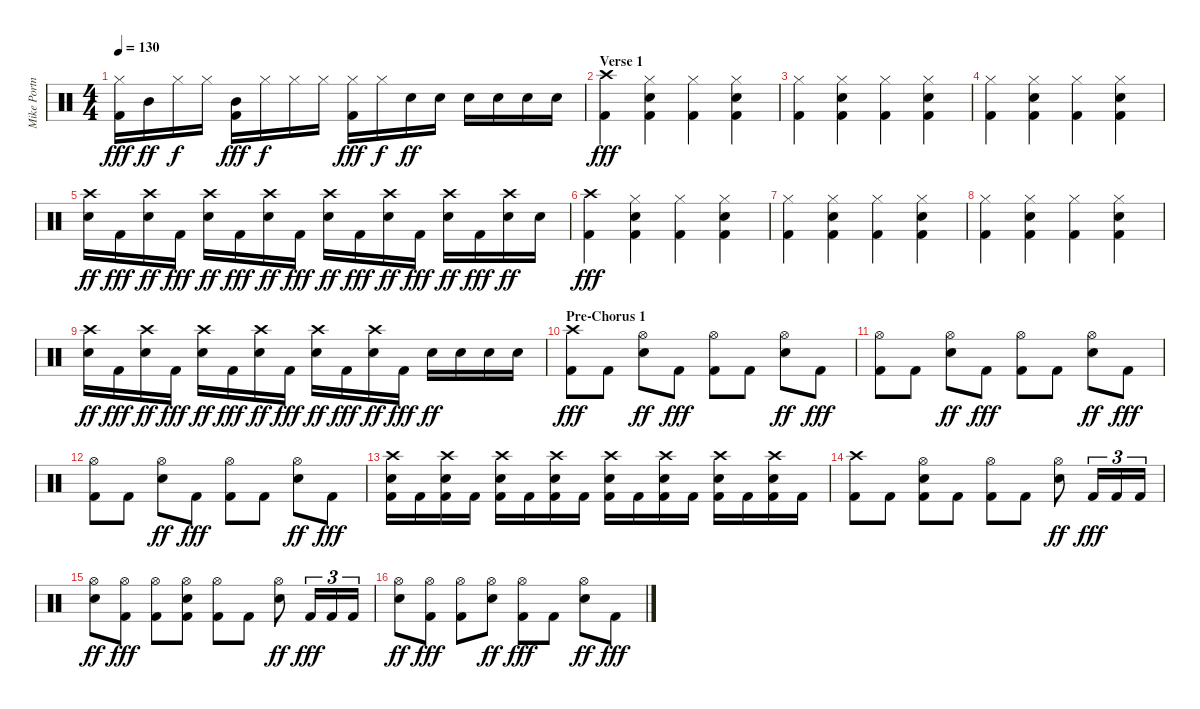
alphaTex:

\track ("Mike Portnoy" "Mike Portn") {instrument percussion}
\staff {score}
\articulation defaults
\ts (4 4)
\tempo 130
\clef neutral
\ks c
("Hi-Hat (closed)" "Kick (hit) 2").16{dy fff} "Mid Tom (hit)".16{dy ff} "Hi-Hat (closed)".16{dy f} "Hi-Hat (closed)".16 ("Mid Tom (hit)" "Kick (hit) 2").16{dy fff} "Hi-Hat (closed)".16{dy f} "Hi-Hat (closed)".16 "Hi-Hat (closed)".16 ("Hi-Hat (closed)" "Kick (hit) 2").16{dy fff} "Hi-Hat (closed)".16{dy f} "Snare (hit) 2".16{dy ff} "Snare (hit) 2".16 "Snare (hit) 2".16 "Snare (hit) 2".16 "Snare (hit) 2".16 "Snare (hit) 2".16 |
\section ("" "Verse 1")
("Crash high (hit)" "Kick (hit) 2").4{dy fff} ("Hi-Hat (closed)" "Snare (hit) 2" "Kick (hit) 2").4 ("Hi-Hat (closed)" "Kick (hit) 2").4 ("Hi-Hat (closed)" "Snare (hit) 2" "Kick (hit) 2").4 |
("Hi-Hat (closed)" "Kick (hit) 2").4 ("Hi-Hat (closed)" "Snare (hit) 2" "Kick (hit) 2").4 ("Hi-Hat (closed)" "Kick (hit) 2").4 ("Hi-Hat (closed)" "Snare (hit) 2" "Kick (hit) 2").4 |
("Hi-Hat (closed)" "Kick (hit) 2").4 ("Hi-Hat (closed)" "Snare (hit) 2" "Kick (hit) 2").4 ("Hi-Hat (closed)" "Kick (hit) 2").4 ("Hi-Hat (closed)" "Snare (hit) 2" "Kick (hit) 2").4 |
("Crash high (hit)" "Snare (hit) 2").16{dy ff} "Kick (hit) 2".16{dy fff} ("Crash high (hit)" "Snare (hit) 2").16{dy ff} "Kick (hit) 2".16{dy fff} ("Crash high (hit)" "Snare (hit) 2").16{dy ff} "Kick (hit) 2".16{dy fff} ("Crash high (hit)" "Snare (hit) 2").16{dy ff} "Kick (hit) 2".16{dy fff} ("Crash high (hit)" "Snare (hit) 2").16{dy ff} "Kick (hit) 2".16{dy fff} ("Crash high (hit)" "Snare (hit) 2").16{dy ff} "Kick (hit) 2".16{dy fff} ("Crash high (hit)" "Snare (hit) 2").16{dy ff} "Kick (hit) 2".16{dy fff} ("Crash high (hit)" "Snare (hit) 2").16{dy ff} "Snare (hit) 2".16 |
("Crash high (hit)" "Kick (hit) 2").4{dy fff} ("Hi-Hat (closed)" "Snare (hit) 2" "Kick (hit) 2").4 ("Hi-Hat (closed)" "Kick (hit) 2").4 ("Hi-Hat (closed)" "Snare (hit) 2" "Kick (hit) 2").4 |
("Hi-Hat (closed)" "Kick (hit) 2").4 ("Hi-Hat (closed)" "Snare (hit) 2" "Kick (hit) 2").4 ("Hi-Hat (closed)" "Kick (hit) 2").4 ("Hi-Hat (closed)" "Snare (hit) 2" "Kick (hit) 2").4 |
("Hi-Hat (closed)" "Kick (hit) 2").4 ("Hi-Hat (closed)" "Snare (hit) 2" "Kick (hit) 2").4 ("Hi-Hat (closed)" "Kick (hit) 2").4 ("Hi-Hat (closed)" "Snare (hit) 2" "Kick (hit) 2").4 |
("Crash high (hit)" "Snare (hit) 2").16{dy ff} "Kick (hit) 2".16{dy fff} ("Crash high (hit)" "Snare (hit) 2").16{dy ff} "Kick (hit) 2".16{dy fff} ("Crash high (hit)" "Snare (hit) 2").16{dy ff} "Kick (hit) 2".16{dy fff} ("Crash high (hit)" "Snare (hit) 2").16{dy ff} "Kick (hit) 2".16{dy fff} ("Crash high (hit)" "Snare (hit) 2").16{dy ff} "Kick (hit) 2".16{dy fff} ("Crash high (hit)" "Snare (hit) 2").16{dy ff} "Kick (hit) 2".16{dy fff} "Snare (hit) 2".16{dy ff} "Snare (hit) 2".16 "Snare (hit) 2".16 "Snare (hit) 2".16 |
\section ("" "Pre-Chorus 1")
("Crash high (hit)" "Kick (hit) 2").8{dy fff} "Kick (hit) 2".8 ("Hi-Hat (open)" "Snare (hit) 2").8{dy ff} "Kick (hit) 2".8{dy fff} ("Hi-Hat (open)" "Kick (hit) 2").8 "Kick (hit) 2".8 ("Hi-Hat (open)" "Snare (hit) 2").8{dy ff} "Kick (hit) 2".8{dy fff} |
("Hi-Hat (open)" "Kick (hit) 2").8 "Kick (hit) 2".8 ("Hi-Hat (open)" "Snare (hit) 2").8{dy ff} "Kick (hit) 2".8{dy fff} ("Hi-Hat (open)" "Kick (hit) 2").8 "Kick (hit) 2".8 ("Hi-Hat (open)" "Snare (hit) 2").8{dy ff} "Kick (hit) 2".8{dy fff} |
("Hi-Hat (open)" "Kick (hit) 2").8 "Kick (hit) 2".8 ("Hi-Hat (open)" "Snare (hit) 2").8{dy ff} "Kick (hit) 2".8{dy fff} ("Hi-Hat (open)" "Kick (hit) 2").8 "Kick (hit) 2".8 ("Hi-Hat (open)" "Snare (hit) 2").8{dy ff} "Kick (hit) 2".8{dy fff} |
("Crash high (hit)" "Snare (hit) 2" "Kick (hit) 2").16 "Kick (hit) 2".16 ("Crash high (hit)" "Snare (hit) 2" "Kick (hit) 2").16 "Kick (hit) 2".16 ("Crash high (hit)" "Snare (hit) 2" "Kick (hit) 2").16 "Kick (hit) 2".16 ("Crash high (hit)" "Snare (hit) 2" "Kick (hit) 2").16 "Kick (hit) 2".16 ("Crash high (hit)" "Snare (hit) 2" "Kick (hit) 2").16 "Kick (hit) 2".16 ("Crash high (hit)" "Snare (hit) 2" "Kick (hit) 2").16 "Kick (hit) 2".16 ("Crash high (hit)" "Snare (hit) 2" "Kick (hit) 2").16 "Kick (hit) 2".16 ("Crash high (hit)" "Snare (hit) 2" "Kick (hit) 2").16 "Kick (hit) 2".16 |
("Crash high (hit)" "Kick (hit) 2").8 "Kick (hit) 2".8 ("Hi-Hat (open)" "Snare (hit) 2" "Kick (hit) 2").8 "Kick (hit) 2".8 ("Hi-Hat (open)" "Kick (hit) 2").8 "Kick (hit) 2".8 ("Hi-Hat (open)" "Snare (hit) 2").8{dy ff} "Kick (hit) 2".16{tu (3 2) dy fff} "Kick (hit) 2".16{tu (3 2)} "Kick (hit) 2".16{tu (3 2)} |
("Hi-Hat (open)" "Snare (hit) 2").8{dy ff} ("Hi-Hat (open)" "Kick (hit) 2").8{dy fff} ("Hi-Hat (open)" "Kick (hit) 2").8 ("Hi-Hat (open)" "Snare (hit) 2" "Kick (hit) 2").8 ("Hi-Hat (open)" "Kick (hit) 2").8 "Kick (hit) 2".8 ("Hi-Hat (open)" "Snare (hit) 2").8{dy ff} "Kick (hit) 2".16{tu (3 2) dy fff} "Kick (hit) 2".16{tu (3 2)} "Kick (hit) 2".16{tu (3 2)} |
("Hi-Hat (open)" "Snare (hit) 2").8{dy ff} ("Hi-Hat (open)" "Kick (hit) 2").8{dy fff} ("Hi-Hat (open)" "Kick (hit) 2").8 ("Hi-Hat (open)" "Snare (hit) 2").8{dy ff} ("Hi-Hat (open)" "Kick (hit) 2").8{dy fff} "Kick (hit) 2".8 ("Hi-Hat (open)" "Snare (hit) 2").8{dy ff} "Kick (hit) 2".8{dy fff}
